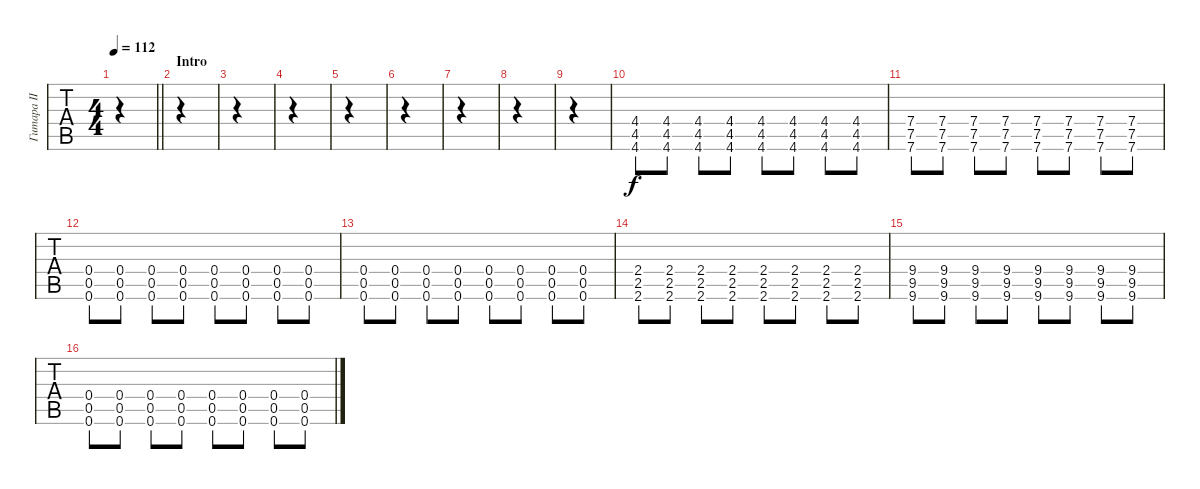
\track ("Гитара II" "Гитара II") {instrument overdrivenguitar}
\staff {tabs}
\tuning (E4 B3 G3 D3 A2 D2) {hide}
\ts (4 4)
\tempo 112
\clef g2
\barLineRight lightlight
\ks c
|
\section ("" "Intro")
|
|
|
|
|
|
|
|
(4.4 4.5 4.6).8 (4.4 4.5 4.6).8 (4.4 4.5 4.6).8 (4.4 4.5 4.6).8 (4.4 4.5 4.6).8 (4.4 4.5 4.6).8 (4.4 4.5 4.6).8 (4.4 4.5 4.6).8 |
(7.4 7.5 7.6).8 (7.4 7.5 7.6).8 (7.4 7.5 7.6).8 (7.4 7.5 7.6).8 (7.4 7.5 7.6).8 (7.4 7.5 7.6).8 (7.4 7.5 7.6).8 (7.4 7.5 7.6).8 |
(0.4 0.5 0.6).8 (0.4 0.5 0.6).8 (0.4 0.5 0.6).8 (0.4 0.5 0.6).8 (0.4 0.5 0.6).8 (0.4 0.5 0.6).8 (0.4 0.5 0.6).8 (0.4 0.5 0.6).8 |
(0.4 0.5 0.6).8 (0.4 0.5 0.6).8 (0.4 0.5 0.6).8 (0.4 0.5 0.6).8 (0.4 0.5 0.6).8 (0.4 0.5 0.6).8 (0.4 0.5 0.6).8 (0.4 0.5 0.6).8 |
(2.4 2.5 2.6).8 (2.4 2.5 2.6).8 (2.4 2.5 2.6).8 (2.4 2.5 2.6).8 (2.4 2.5 2.6).8 (2.4 2.5 2.6).8 (2.4 2.5 2.6).8 (2.4 2.5 2.6).8 |
(9.4 9.5 9.6).8 (9.4 9.5 9.6).8 (9.4 9.5 9.6).8 (9.4 9.5 9.6).8 (9.4 9.5 9.6).8 (9.4 9.5 9.6).8 (9.4 9.5 9.6).8 (9.4 9.5 9.6).8 |
(0.4 0.5 0.6).8 (0.4 0.5 0.6).8 (0.4 0.5 0.6).8 (0.4 0.5 0.6).8 (0.4 0.5 0.6).8 (0.4 0.5 0.6).8 (0.4 0.5 0.6).8 (0.4 0.5 0.6).8
